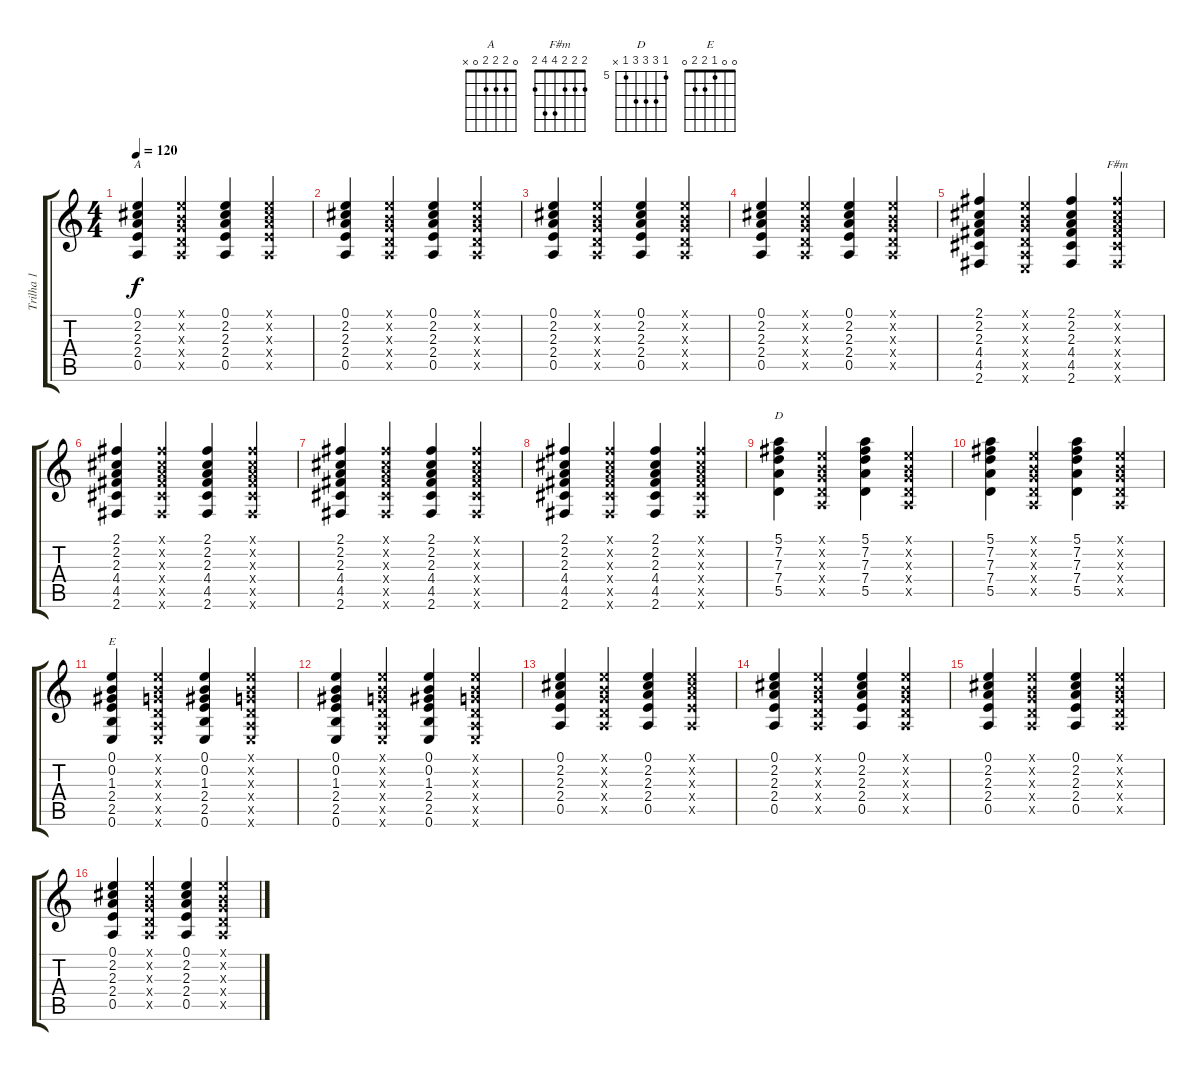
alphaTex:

\track ("Trilha 1" "Trilha 1") {instrument acousticguitarsteel}
\staff {score tabs}
\tuning (E4 B3 G3 D3 A2 E2) {hide}
\chord ("A" 0 2 2 2 0 x)
\chord ("F#m" 2 2 2 4 4 2)
\chord ("D" 5 7 7 7 5 x) {firstfret 5}
\chord ("E" 0 0 1 2 2 0)
\ts (4 4)
\tempo 120
\clef g2
\ks c
(0.1 2.2 2.3 2.4 0.5).4{ch "A" dy f instrument acousticguitarsteel} (0.1{x} 0.2{x} 0.3{x} 0.4{x} 0.5{x}).4 (0.1 2.2 2.3 2.4 0.5).4 (0.1{x} 2.2{x} 2.3{x} 2.4{x} 0.5{x}).4 |
(0.1 2.2 2.3 2.4 0.5).4 (0.1{x} 0.2{x} 0.3{x} 0.4{x} 0.5{x}).4 (0.1 2.2 2.3 2.4 0.5).4 (0.1{x} 0.2{x} 0.3{x} 0.4{x} 0.5{x}).4 |
(0.1 2.2 2.3 2.4 0.5).4 (0.1{x} 0.2{x} 0.3{x} 0.4{x} 0.5{x}).4 (0.1 2.2 2.3 2.4 0.5).4 (0.1{x} 0.2{x} 0.3{x} 0.4{x} 0.5{x}).4 |
(0.1 2.2 2.3 2.4 0.5).4 (0.1{x} 0.2{x} 0.3{x} 0.4{x} 0.5{x}).4 (0.1 2.2 2.3 2.4 0.5).4 (0.1{x} 0.2{x} 0.3{x} 0.4{x} 0.5{x}).4 |
(2.1 2.2 2.3 4.4 4.5 2.6).4 (0.1{x} 0.2{x} 0.3{x} 0.4{x} 0.5{x} 0.6{x}).4 (2.1 2.2 2.3 4.4 4.5 2.6).4 (2.1{x} 2.2{x} 2.3{x} 4.4{x} 4.5{x} 2.6{x}).4{ch "F#m"} |
(2.1 2.2 2.3 4.4 4.5 2.6).4 (2.1{x} 2.2{x} 2.3{x} 4.4{x} 4.5{x} 2.6{x}).4 (2.1 2.2 2.3 4.4 4.5 2.6).4 (2.1{x} 2.2{x} 2.3{x} 4.4{x} 4.5{x} 2.6{x}).4 |
(2.1 2.2 2.3 4.4 4.5 2.6).4 (2.1{x} 2.2{x} 2.3{x} 4.4{x} 4.5{x} 2.6{x}).4 (2.1 2.2 2.3 4.4 4.5 2.6).4 (2.1{x} 2.2{x} 2.3{x} 4.4{x} 4.5{x} 2.6{x}).4 |
(2.1 2.2 2.3 4.4 4.5 2.6).4 (2.1{x} 2.2{x} 2.3{x} 4.4{x} 4.5{x} 2.6{x}).4 (2.1 2.2 2.3 4.4 4.5 2.6).4 (2.1{x} 2.2{x} 2.3{x} 4.4{x} 4.5{x} 2.6{x}).4 |
(5.1 7.2 7.3 7.4 5.5).4{ch "D"} (0.1{x} 0.2{x} 0.3{x} 0.4{x} 0.5{x}).4 (5.1 7.2 7.3 7.4 5.5).4 (0.1{x} 0.2{x} 0.3{x} 0.4{x} 0.5{x}).4 |
(5.1 7.2 7.3 7.4 5.5).4 (0.1{x} 0.2{x} 0.3{x} 0.4{x} 0.5{x}).4 (5.1 7.2 7.3 7.4 5.5).4 (0.1{x} 0.2{x} 0.3{x} 0.4{x} 0.5{x}).4 |
(0.1 0.2 1.3 2.4 2.5 0.6).4{ch "E"} (0.1{x} 0.2{x} 0.3{x} 0.4{x} 0.5{x} 0.6{x}).4 (0.1 0.2 1.3 2.4 2.5 0.6).4 (0.1{x} 0.2{x} 0.3{x} 0.4{x} 0.5{x} 0.6{x}).4 |
(0.1 0.2 1.3 2.4 2.5 0.6).4 (0.1{x} 0.2{x} 0.3{x} 0.4{x} 0.5{x} 0.6{x}).4 (0.1 0.2 1.3 2.4 2.5 0.6).4 (0.1{x} 0.2{x} 0.3{x} 0.4{x} 0.5{x} 0.6{x}).4 |
(0.1 2.2 2.3 2.4 0.5).4 (0.1{x} 0.2{x} 0.3{x} 0.4{x} 0.5{x}).4 (0.1 2.2 2.3 2.4 0.5).4 (0.1{x} 2.2{x} 2.3{x} 2.4{x} 0.5{x}).4 |
(0.1 2.2 2.3 2.4 0.5).4 (0.1{x} 0.2{x} 0.3{x} 0.4{x} 0.5{x}).4 (0.1 2.2 2.3 2.4 0.5).4 (0.1{x} 0.2{x} 0.3{x} 0.4{x} 0.5{x}).4 |
(0.1 2.2 2.3 2.4 0.5).4 (0.1{x} 0.2{x} 0.3{x} 0.4{x} 0.5{x}).4 (0.1 2.2 2.3 2.4 0.5).4 (0.1{x} 0.2{x} 0.3{x} 0.4{x} 0.5{x}).4 |
(0.1 2.2 2.3 2.4 0.5).4 (0.1{x} 0.2{x} 0.3{x} 0.4{x} 0.5{x}).4 (0.1 2.2 2.3 2.4 0.5).4 (0.1{x} 0.2{x} 0.3{x} 0.4{x} 0.5{x}).4
